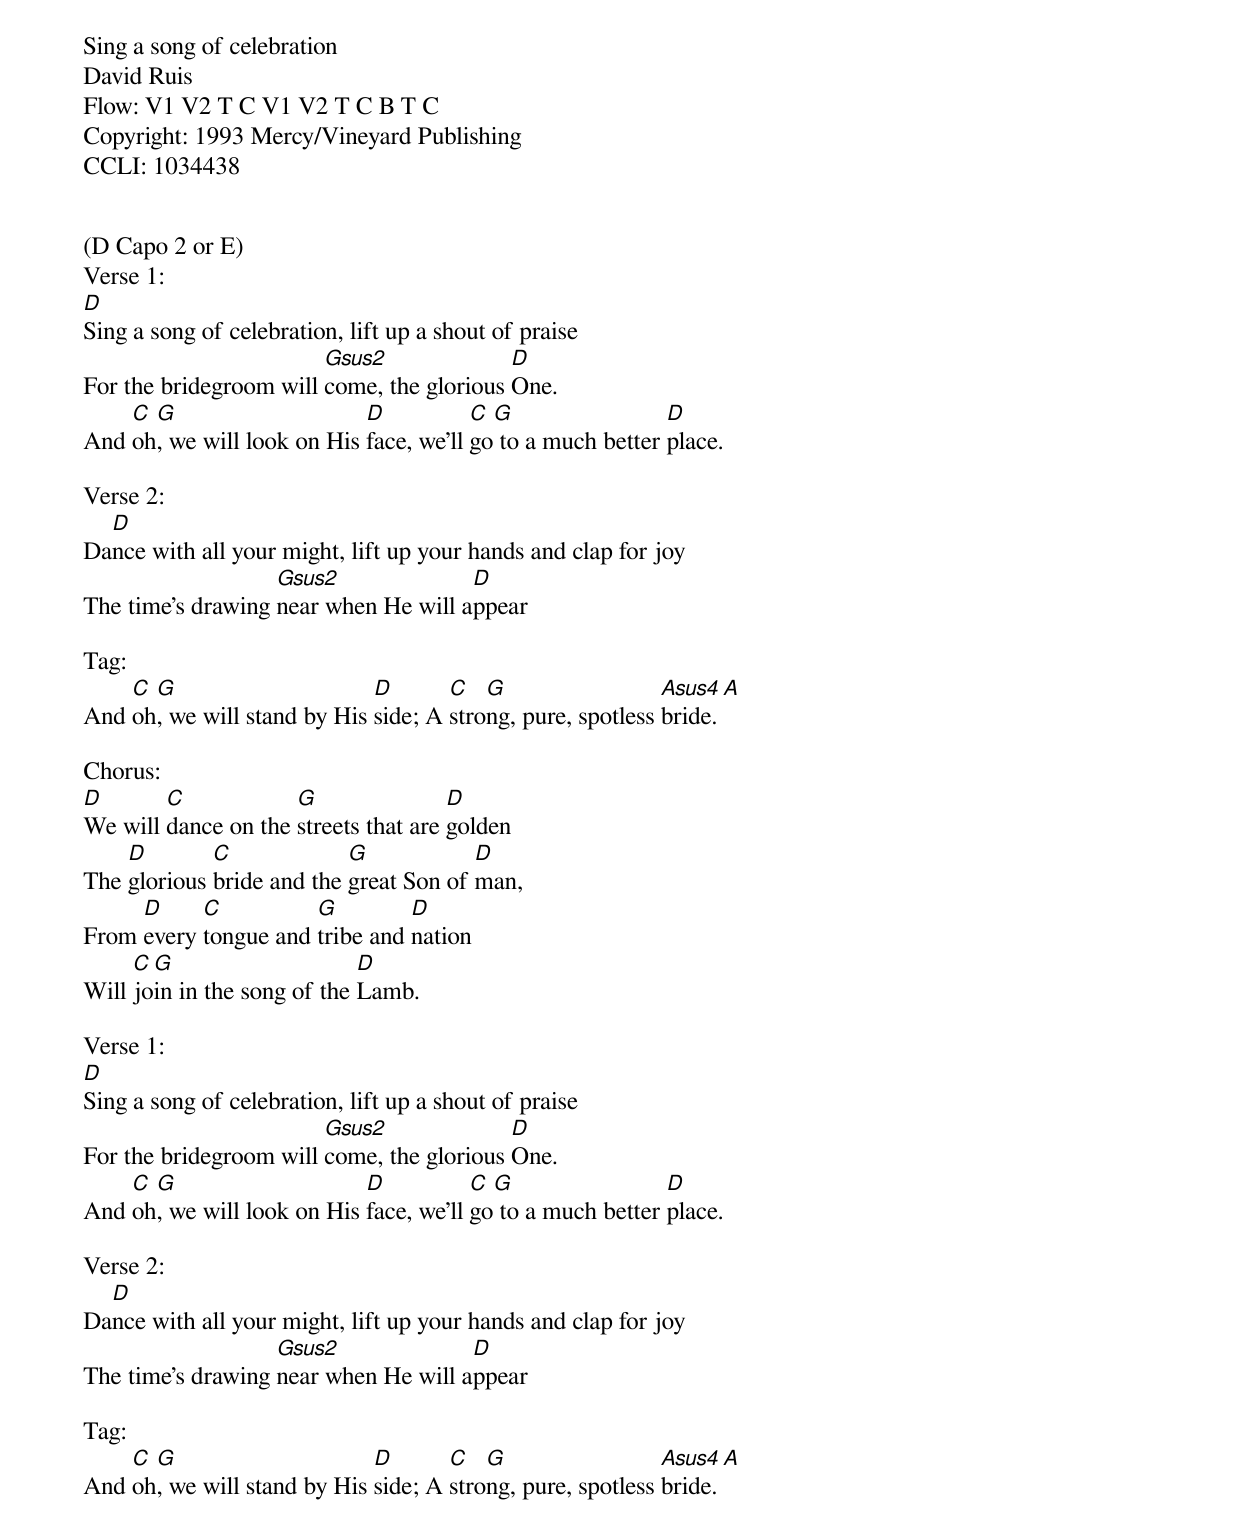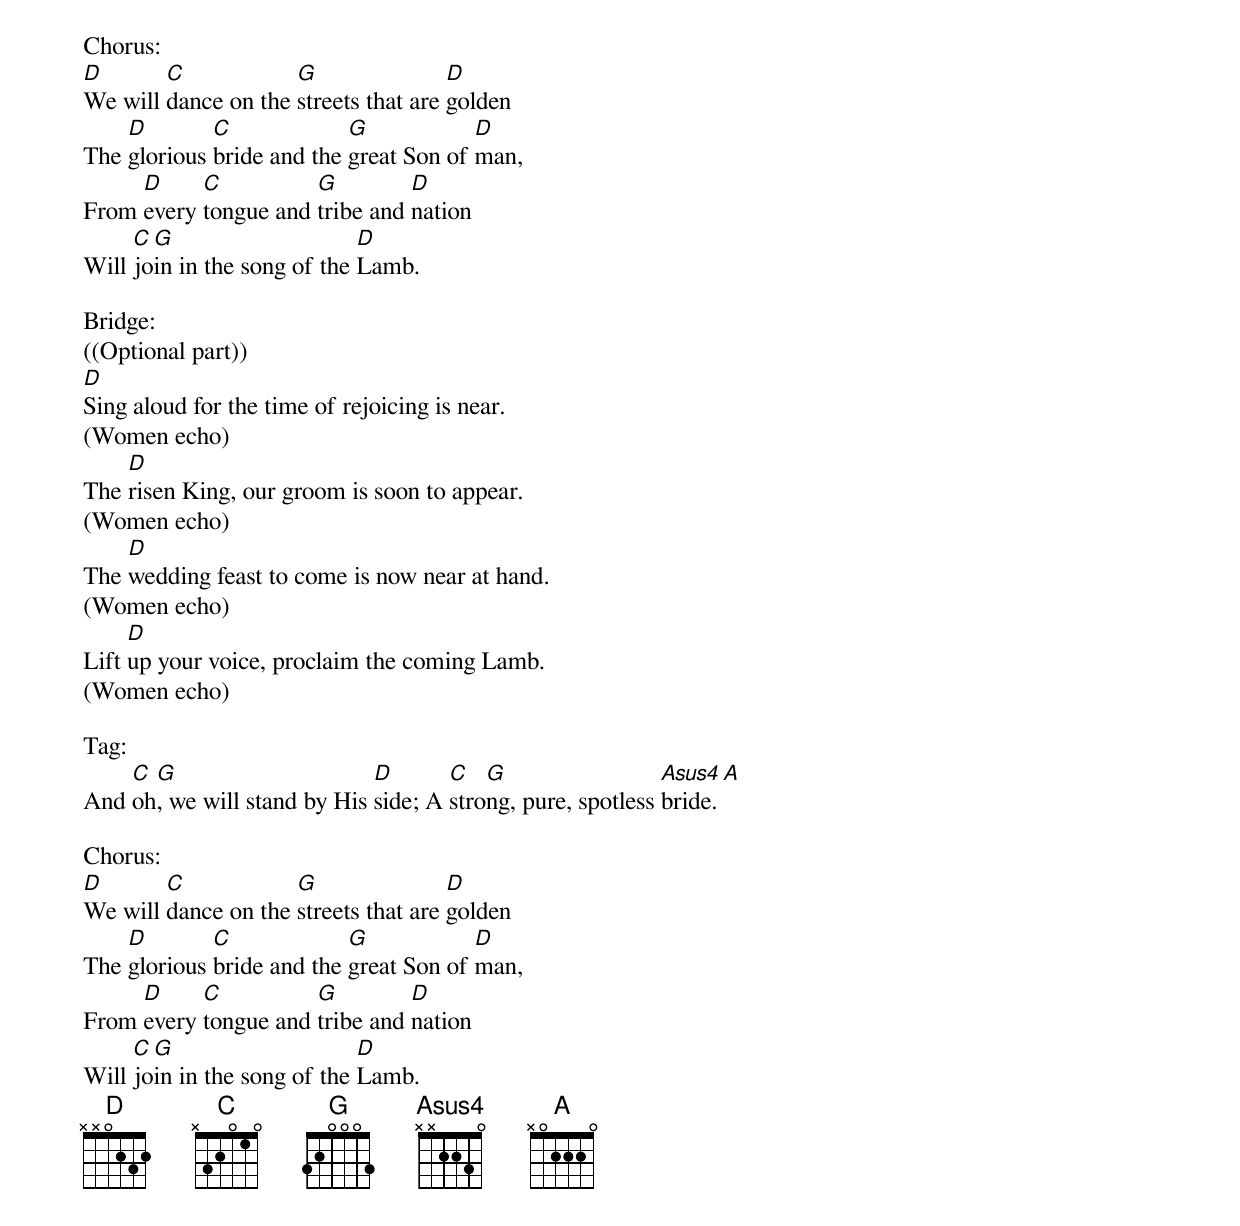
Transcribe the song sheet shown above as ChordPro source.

Sing a song of celebration
David Ruis
Flow: V1 V2 T C V1 V2 T C B T C
Copyright: 1993 Mercy/Vineyard Publishing
CCLI: 1034438


(D Capo 2 or E)
Verse 1:
[D]Sing a song of celebration, lift up a shout of praise
For the bridegroom will [Gsus2]come, the glorious [D]One.
And [C]oh[G], we will look on His [D]face, we'll [C]go[G] to a much better [D]place.

Verse 2:
Da[D]nce with all your might, lift up your hands and clap for joy
The time's drawing [Gsus2]near when He will a[D]ppear

Tag:
And [C]oh[G], we will stand by His [D]side; A [C]stro[G]ng, pure, spotless [Asus4]bride.[A]

Chorus:
[D]We will [C]dance on the [G]streets that are [D]golden
The [D]glorious [C]bride and the [G]great Son of [D]man,
From [D]every [C]tongue and [G]tribe and [D]nation
Will [C]jo[G]in in the song of the [D]Lamb.

Verse 1:
[D]Sing a song of celebration, lift up a shout of praise
For the bridegroom will [Gsus2]come, the glorious [D]One.
And [C]oh[G], we will look on His [D]face, we'll [C]go[G] to a much better [D]place.

Verse 2:
Da[D]nce with all your might, lift up your hands and clap for joy
The time's drawing [Gsus2]near when He will a[D]ppear

Tag:
And [C]oh[G], we will stand by His [D]side; A [C]stro[G]ng, pure, spotless [Asus4]bride.[A]

Chorus:
[D]We will [C]dance on the [G]streets that are [D]golden
The [D]glorious [C]bride and the [G]great Son of [D]man,
From [D]every [C]tongue and [G]tribe and [D]nation
Will [C]jo[G]in in the song of the [D]Lamb.

Bridge:
((Optional part))
[D]Sing aloud for the time of rejoicing is near.
(Women echo)
The [D]risen King, our groom is soon to appear.
(Women echo)
The [D]wedding feast to come is now near at hand.
(Women echo)
Lift [D]up your voice, proclaim the coming Lamb.
(Women echo)

Tag:
And [C]oh[G], we will stand by His [D]side; A [C]stro[G]ng, pure, spotless [Asus4]bride.[A]

Chorus:
[D]We will [C]dance on the [G]streets that are [D]golden
The [D]glorious [C]bride and the [G]great Son of [D]man,
From [D]every [C]tongue and [G]tribe and [D]nation
Will [C]jo[G]in in the song of the [D]Lamb.
